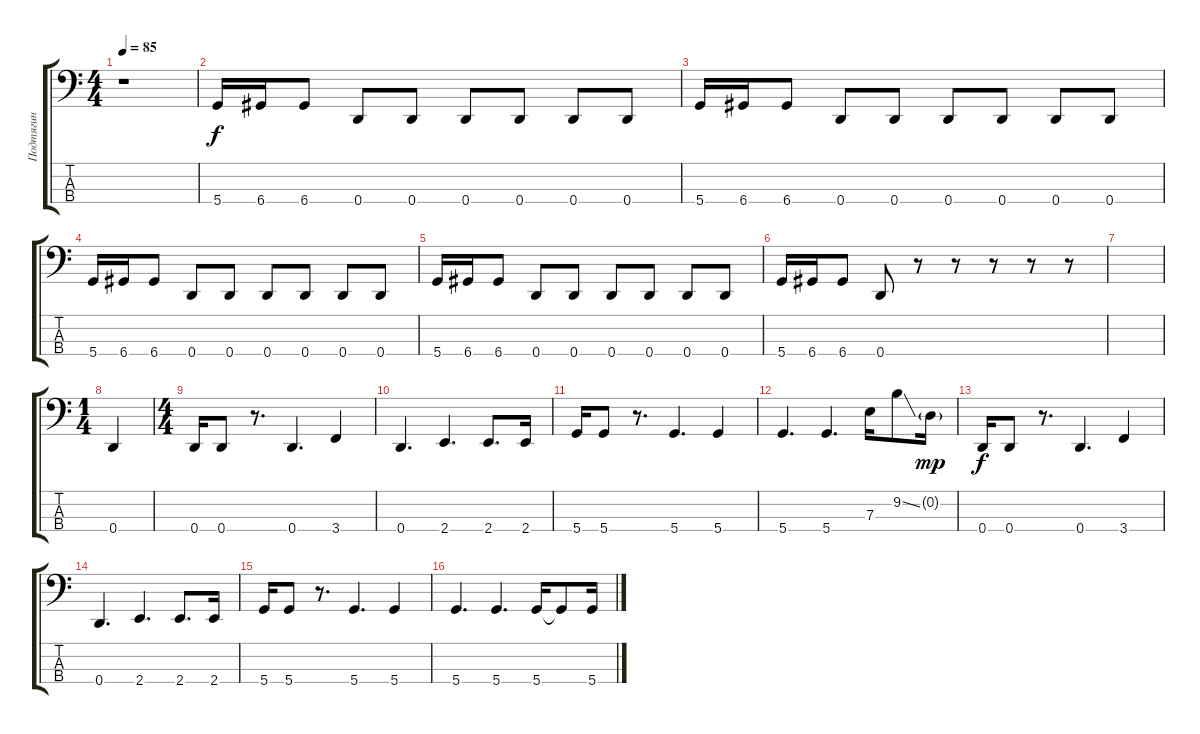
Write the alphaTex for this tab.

\track ("Подтягин" "Подтягин") {instrument electricbasspick}
\staff {score tabs}
\tuning (G2 D2 A1 D1) {hide}
\ts (4 4)
\tempo 85
\clef f4
\ks c
r.1{dy f instrument electricbasspick} |
5.4.16 6.4.16 6.4.8 0.4.8 0.4.8 0.4.8 0.4.8 0.4.8 0.4.8 |
5.4.16 6.4.16 6.4.8 0.4.8 0.4.8 0.4.8 0.4.8 0.4.8 0.4.8 |
5.4.16 6.4.16 6.4.8 0.4.8 0.4.8 0.4.8 0.4.8 0.4.8 0.4.8 |
5.4.16 6.4.16 6.4.8 0.4.8 0.4.8 0.4.8 0.4.8 0.4.8 0.4.8 |
5.4.16 6.4.16 6.4.8 0.4.8 r.8 r.8 r.8 r.8 r.8 |
|
\ts (1 4)
0.4.4 |
\ts (4 4)
0.4.16 0.4.8 r.8{d} 0.4.4{d} 3.4.4 |
0.4.4{d} 2.4.4{d} 2.4.8{d} 2.4.16 |
5.4.16 5.4.8 r.8{d} 5.4.4{d} 5.4.4 |
5.4.4{d} 5.4.4{d} 7.3.16 9.2{ss}.8 0.2{g}.16{dy mp} |
0.4.16{dy f} 0.4.8 r.8{d} 0.4.4{d} 3.4.4 |
0.4.4{d} 2.4.4{d} 2.4.8{d} 2.4.16 |
5.4.16 5.4.8 r.8{d} 5.4.4{d} 5.4.4 |
5.4.4{d} 5.4.4{d} 5.4.16 5.4{t}.8 5.4.16
